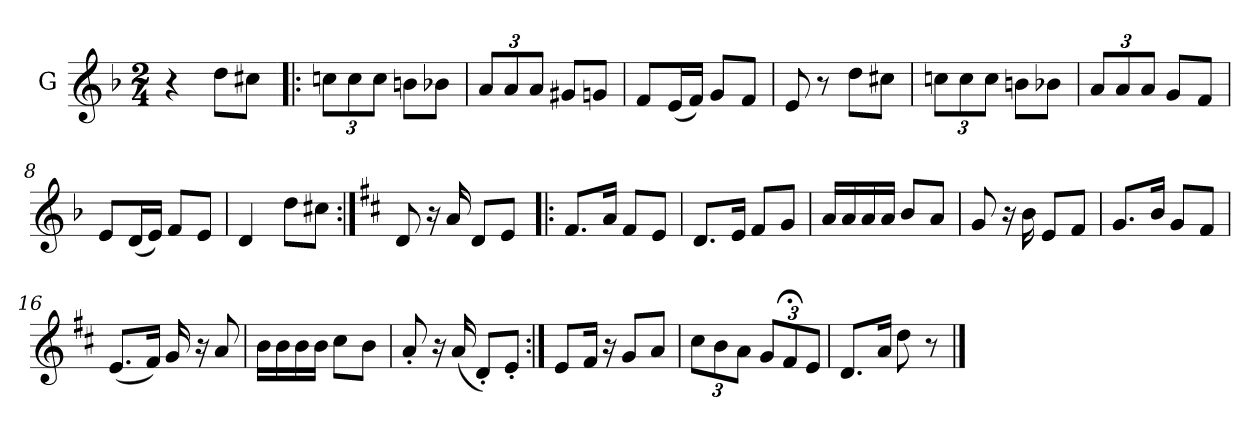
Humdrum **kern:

**kern
*part1
*staff1
*I"G
*I'G
*clefG2
*k[b-]
*M2/4
=1
4r
8dd\L
8cc#X\J
=2!|:
*Xbrackettup
12ccn\L
12cc\
12cc\J
8bn\L
8b-X\J
=3
12a/L
12a/
12a/J
8g#X/L
8gn/J
=4
8f/L
(<16e/L
16f/JJ)
8g/L
8f/J
!!LO:LB:g=z
=5
8e/
8r
8dd\L
8cc#X\J
=6
12ccn\L
12cc\
12cc\J
8bn\L
8b-X\J
=7
12a/L
12a/
12a/J
8g/L
8f/J
=8
8e/L
(<16d/L
16e/JJ)
8f/L
8e/J
=9
4d/
8dd\L
8cc#X\J
!!LO:LB:g=z
=10:|!
*k[f#c#]
8d/
16r
16a/
8d/L
8e/J
=11!|:
8.f#/L
16a/Jk
8f#/L
8e/J
=12
8.d/L
16e/Jk
8f#/L
8g/J
=13
16a/LL
16a/
16a/
16a/JJ
8b/L
8a/J
=14
8g/
16r
16b\
8e/L
8f#/J
=15
8.g/L
16b/Jk
8g/L
8f#/J
!!LO:LB:g=z
=16
(<8.e/L
16f#/Jk)
16g/
16r
8a/
=17
16b\LL
16b\
16b\
16b\JJ
8cc#\L
8b\J
=18
8a'/
16r
(<16a/
8d'/L)
8e'/J
!!LO:LB:g=z
=19:|!
8e/L
16f#/Jk
16r
8g/L
8a/J
=20
12cc#\L
12b\
12a\J
12g/L
12f#;</
12e/J
=21
8.d/L
16a/Jk
8dd\
8r
==
*-
